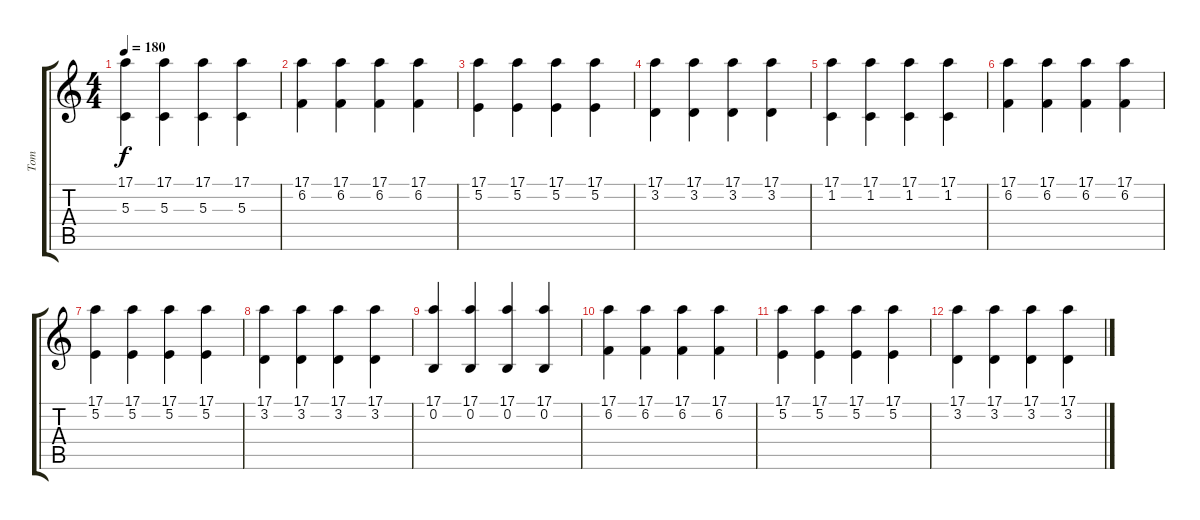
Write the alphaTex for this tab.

\track ("Tom" "Tom") {instrument brightacousticpiano}
\staff {score tabs}
\tuning (E4 B3 G3 D3 A2 E2) {hide}
\ts (4 4)
\tempo 180
\clef g2
\ks c
(17.1 5.3).4{dy f} (17.1 5.3).4 (17.1 5.3).4 (17.1 5.3).4 |
(17.1 6.2).4 (17.1 6.2).4 (17.1 6.2).4 (17.1 6.2).4 |
(17.1 5.2).4 (17.1 5.2).4 (17.1 5.2).4 (17.1 5.2).4 |
(17.1 3.2).4 (17.1 3.2).4 (17.1 3.2).4 (17.1 3.2).4 |
(17.1 1.2).4 (17.1 1.2).4 (17.1 1.2).4 (17.1 1.2).4 |
(17.1 6.2).4 (17.1 6.2).4 (17.1 6.2).4 (17.1 6.2).4 |
(17.1 5.2).4 (17.1 5.2).4 (17.1 5.2).4 (17.1 5.2).4 |
(17.1 3.2).4 (17.1 3.2).4 (17.1 3.2).4 (17.1 3.2).4 |
(17.1 0.2).4 (17.1 0.2).4 (17.1 0.2).4 (17.1 0.2).4 |
(17.1 6.2).4 (17.1 6.2).4 (17.1 6.2).4 (17.1 6.2).4 |
(17.1 5.2).4 (17.1 5.2).4 (17.1 5.2).4 (17.1 5.2).4 |
(17.1 3.2).4 (17.1 3.2).4 (17.1 3.2).4 (17.1 3.2).4
